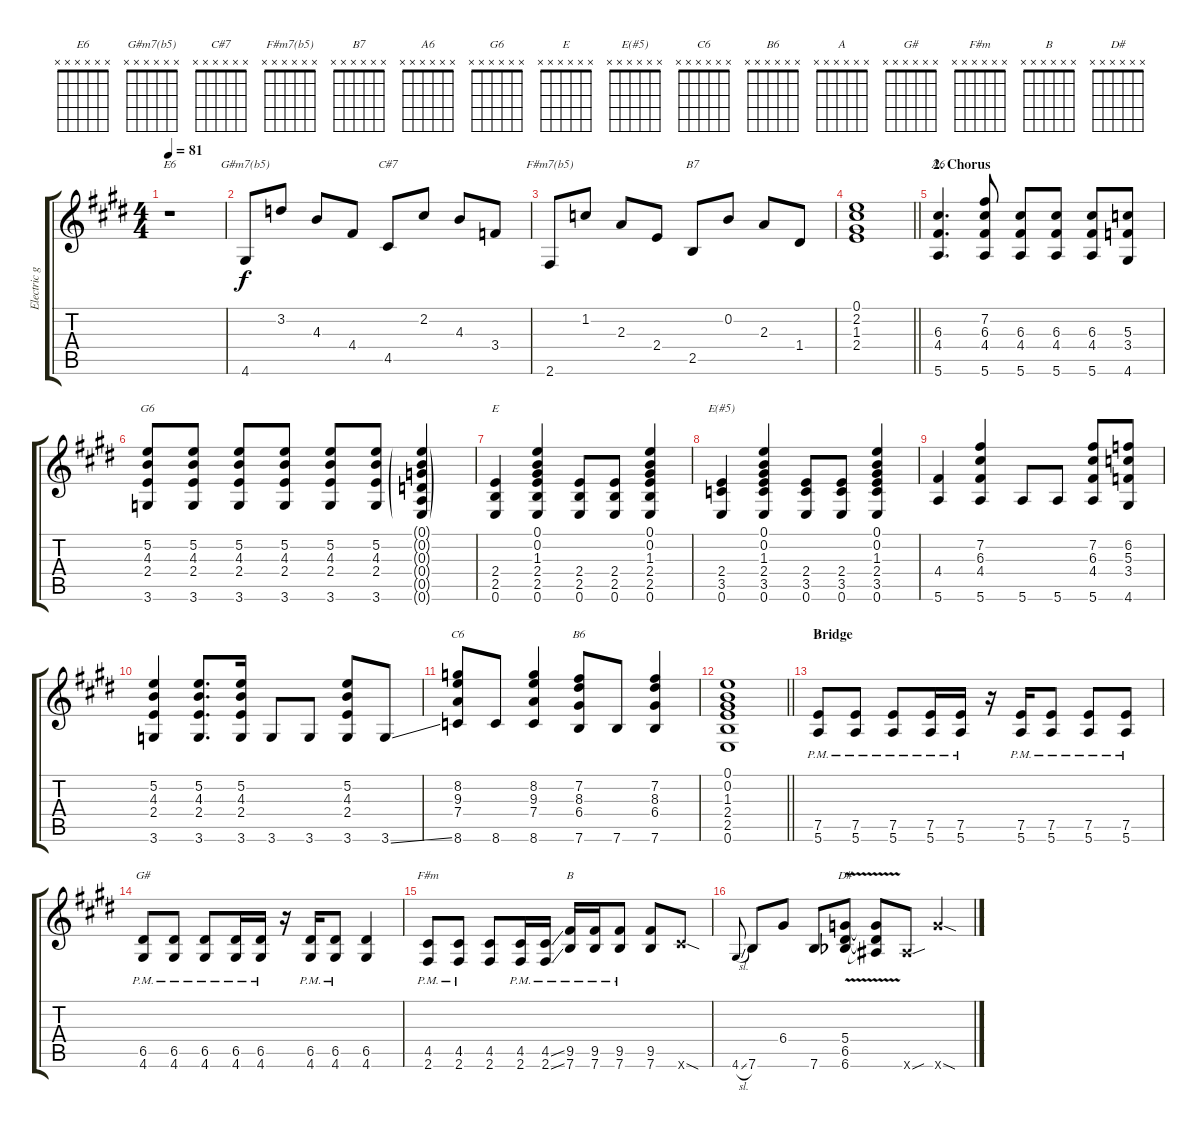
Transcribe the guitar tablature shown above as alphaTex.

\track ("Electric guitar: main" "Electric g") {instrument electricguitarjazz}
\staff {score tabs}
\tuning (E4 B3 G3 D3 A2 E2) {hide}
\chord ("E6" x x x x x x)
\chord ("G#m7(b5)" x x x x x x)
\chord ("C#7" x x x x x x)
\chord ("F#m7(b5)" x x x x x x)
\chord ("B7" x x x x x x)
\chord ("A6" x x x x x x)
\chord ("G6" x x x x x x)
\chord ("E" x x x x x x)
\chord ("E(#5)" x x x x x x)
\chord ("C6" x x x x x x)
\chord ("B6" x x x x x x)
\chord ("A" x x x x x x)
\chord ("G#" x x x x x x)
\chord ("F#m" x x x x x x)
\chord ("B" x x x x x x)
\chord ("D#" x x x x x x)
\ts (4 4)
\tempo 81
\clef g2
\ks e
r.1{ch "E6" dy f} |
4.6.8{ch "G#m7(b5)"} 3.2.8 4.3.8 4.4.8 4.5.8{ch "C#7"} 2.2.8 4.3.8 3.4.8 |
2.6.8{ch "F#m7(b5)"} 1.2.8 2.3.8 2.4.8 2.5.8{ch "B7"} 0.2.8 2.3.8 1.4.8 |
\barLineRight lightlight
(0.1 2.2 1.3 2.4).1 |
\section ("" "2. Chorus")
(6.3 4.4 5.6).4{d ch "A6" instrument overdrivenguitar} (7.2 6.3 4.4 5.6).8 (6.3 4.4 5.6).8 (6.3 4.4 5.6).8 (6.3 4.4 5.6).8 (5.3 3.4 4.6).8 |
(5.2 4.3 2.4 3.6).8{ch "G6"} (5.2 4.3 2.4 3.6).8 (5.2 4.3 2.4 3.6).8 (5.2 4.3 2.4 3.6).8 (5.2 4.3 2.4 3.6).8 (5.2 4.3 2.4 3.6).8 (0.1{g} 0.2{g} 0.3{g} 0.4{g} 0.5{g} 0.6{g}).4 |
(2.4 2.5 0.6).4{ch "E"} (0.1 0.2 1.3 2.4 2.5 0.6).4 (2.4 2.5 0.6).8 (2.4 2.5 0.6).8 (0.1 0.2 1.3 2.4 2.5 0.6).4 |
(2.4 3.5 0.6).4{ch "E(#5)"} (0.1 0.2 1.3 2.4 3.5 0.6).4 (2.4 3.5 0.6).8 (2.4 3.5 0.6).8 (0.1 0.2 1.3 2.4 3.5 0.6).4 |
(4.4 5.6).4 (7.2 6.3 4.4 5.6).4 5.6.8 5.6.8 (7.2 6.3 4.4 5.6).8 (6.2 5.3 3.4 4.6).8 |
(5.2 4.3 2.4 3.6).4 (5.2 4.3 2.4 3.6).8{d} (5.2 4.3 2.4 3.6).16 3.6.8 3.6.8 (5.2 4.3 2.4 3.6).8 3.6{ss}.8 |
(8.2 9.3 7.4 8.6).8{ch "C6"} 8.6.8 (8.2 9.3 7.4 8.6).4 (7.2 8.3 6.4 7.6).8{ch "B6"} 7.6.8 (7.2 8.3 6.4 7.6).4 |
\barLineRight lightlight
(0.1 0.2 1.3 2.4 2.5 0.6).1 |
\section ("" "Bridge")
(7.5{pm} 5.6{pm}).8{ch "A"} (7.5{pm} 5.6{pm}).8 (7.5{pm} 5.6{pm}).8 (7.5{pm} 5.6{pm}).16 (7.5{pm} 5.6{pm}).16 r.16 (7.5{pm} 5.6{pm}).16 (7.5{pm} 5.6{pm}).8 (7.5{pm} 5.6{pm}).8 (7.5{pm} 5.6{pm}).8 |
(6.5{pm} 4.6{pm}).8{ch "G#"} (6.5{pm} 4.6{pm}).8 (6.5{pm} 4.6{pm}).8 (6.5{pm} 4.6{pm}).16 (6.5{pm} 4.6{pm}).16 r.16 (6.5{pm} 4.6{pm}).16 (6.5{pm} 4.6{pm}).8 (6.5 4.6).4 |
(4.5{pm} 2.6{pm}).8{ch "F#m"} (4.5{pm} 2.6{pm}).8 (4.5 2.6).8 (4.5{pm} 2.6{pm}).16 (4.5{ss pm} 2.6{ss pm}).16 (9.5{pm} 7.6{pm}).16{ch "B"} (9.5{pm} 7.6{pm}).16 (9.5{pm} 7.6{pm}).8 (9.5 7.6).8 9.6{sod x}.8 |
4.6{sl}.8{gr onbeat} 7.6.8 6.4.8 7.6.8 (5.4{v} 6.5{v} 6.6{v acc b}).8{ch "D#"} (5.4{t} 6.5{t} 6.6{t}).8 6.6{sou x}.8 15.6{sod x}.4
